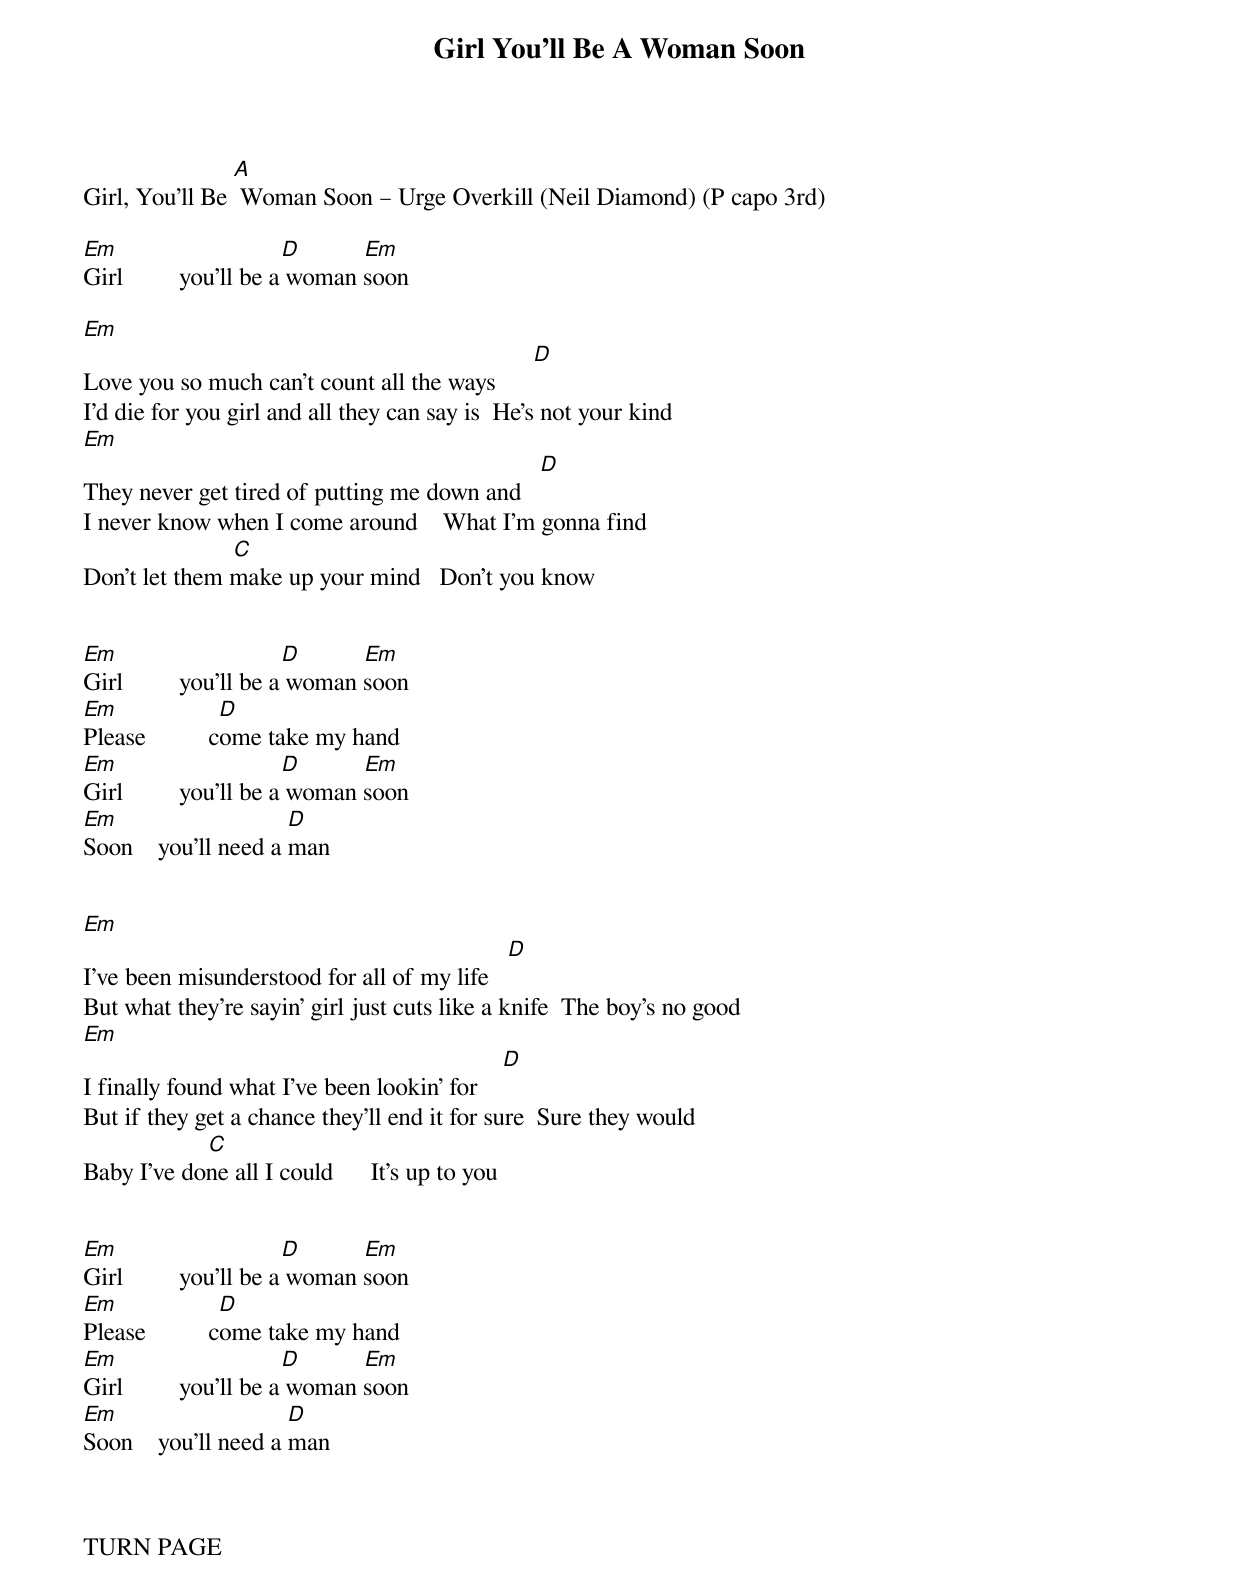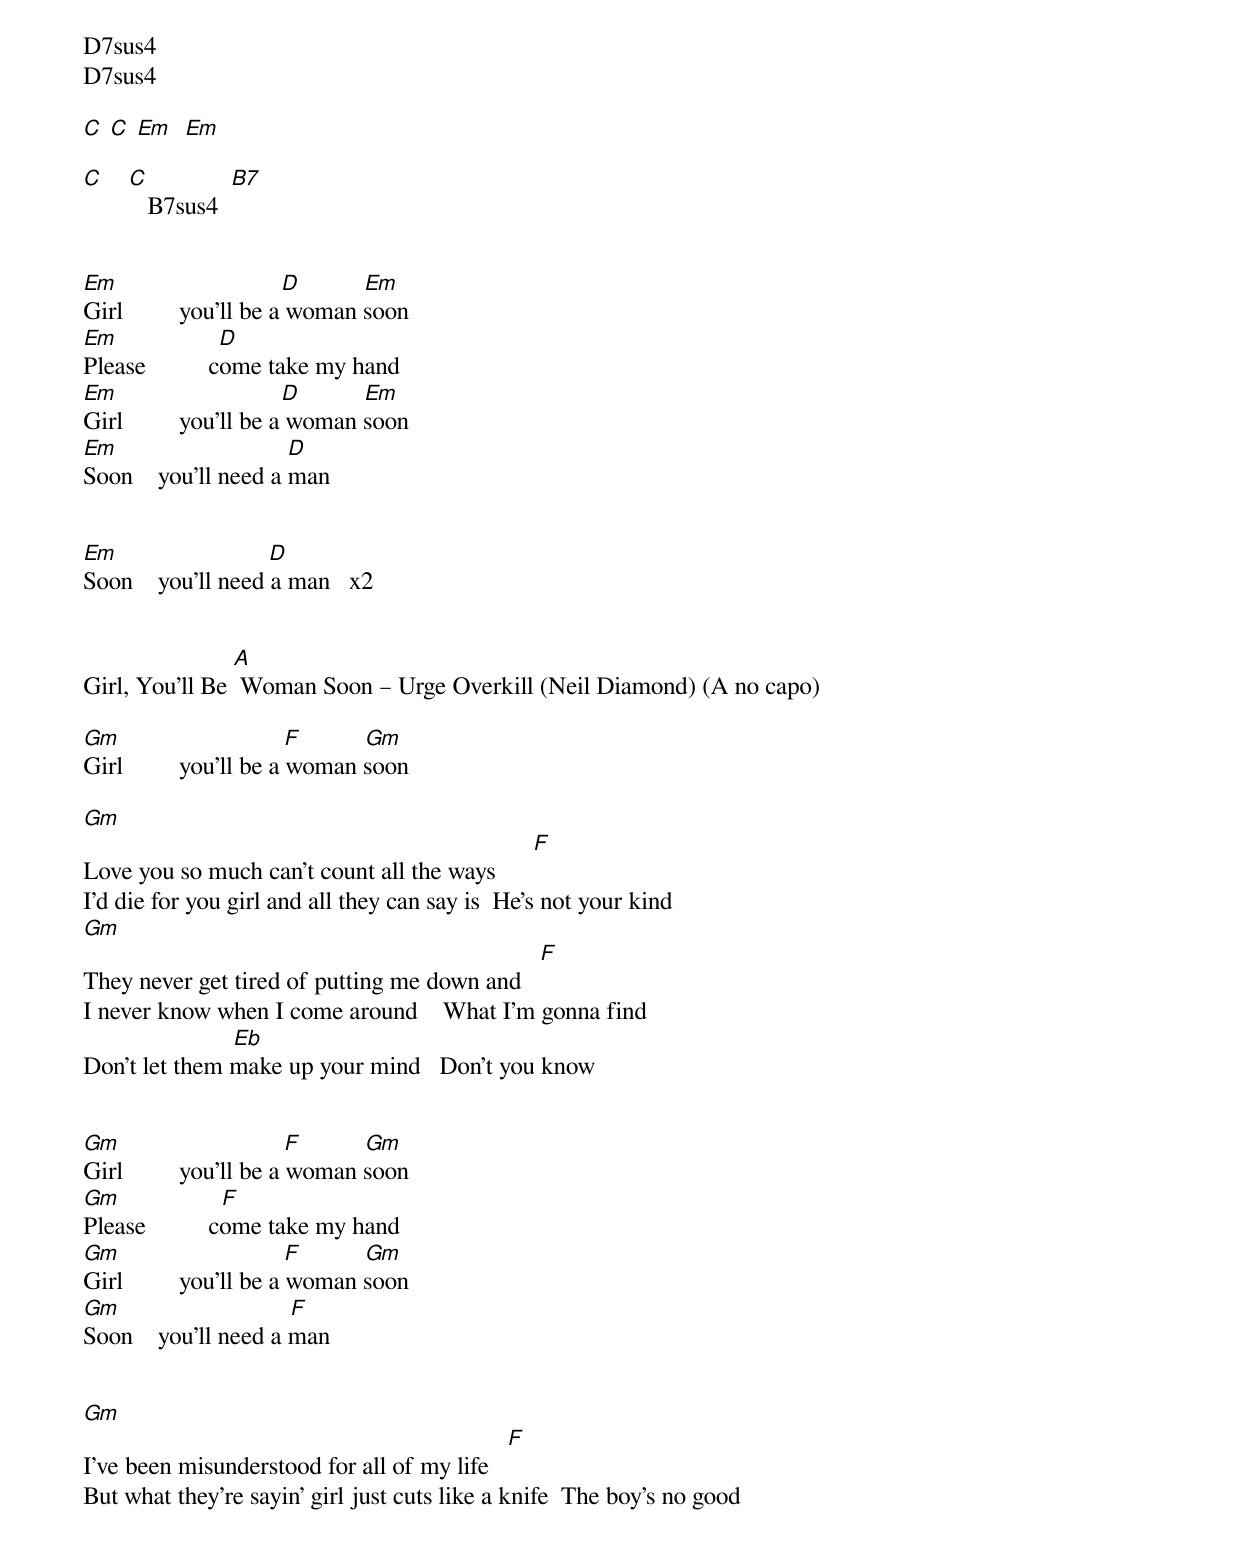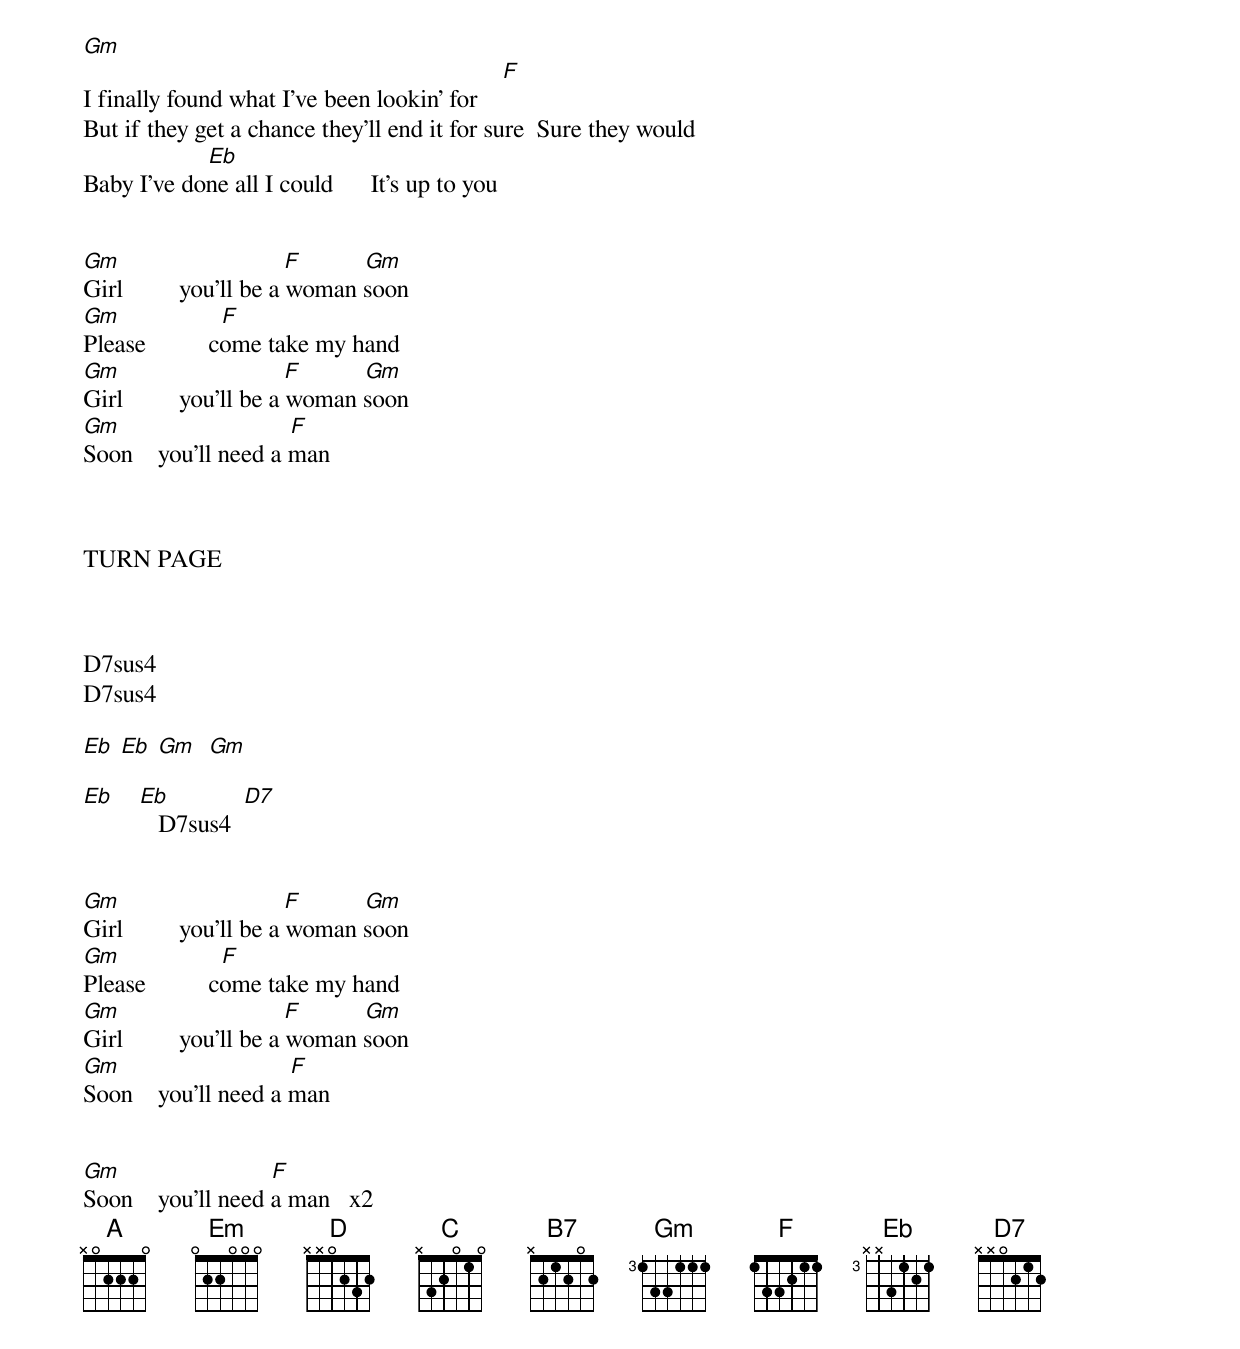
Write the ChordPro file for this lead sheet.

{title: Girl You'll Be A Woman Soon}
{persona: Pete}
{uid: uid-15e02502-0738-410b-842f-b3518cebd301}
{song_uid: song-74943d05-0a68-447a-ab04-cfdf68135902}


Girl, You’ll Be [A] Woman Soon – Urge Overkill (Neil Diamond) (P capo 3rd)

[Em]  		   		        	        [D]          [Em]
Girl      			you'll be a woman soon

[Em]
Love you so much can't count all the ways    		[D]
I'd die for you girl and all they can say is		He's not your kind
[Em]
They never get tired of putting me down and 		[D]
I never know when I come around 			What I'm gonna find
               	        [C]
Don't let them make up your mind			Don't you know


[Em]  		   		        	        [D]          [Em]
Girl      			you'll be a woman soon
[Em]    				        [D]
Please        		come take my hand
[Em]  		   		        	        [D]          [Em]
Girl      			you'll be a woman soon
[Em]   	             			   	   [D]
Soon				you'll need a man


[Em]
I've been misunderstood for all of my life			[D]
But what they're sayin' girl just cuts like a knife		The boy's no good
[Em]
I finally found what I've been lookin' for 			[D]
But if they get a chance they'll end it for sure		Sure they would
                    [C]
Baby I've done all I could 					It's up to you


[Em]  		   		        	        [D]          [Em]
Girl      			you'll be a woman soon
[Em]    				        [D]
Please        		come take my hand
[Em]  		   		        	        [D]          [Em]
Girl      			you'll be a woman soon
[Em]   	             			   	   [D]
Soon				you'll need a man



TURN PAGE



D7sus4
D7sus4

[C]	[C]	[Em]  [Em]

[C]   	[C]  	B7sus4  [B7]


[Em]  		   		        	        [D]          [Em]
Girl      			you'll be a woman soon
[Em]    				        [D]
Please        		come take my hand
[Em]  		   		        	        [D]          [Em]
Girl      			you'll be a woman soon
[Em]   	             			   	   [D]
Soon				you'll need a man


[Em]                 				   [D]
Soon				you'll need a man   x2


Girl, You’ll Be [A] Woman Soon – Urge Overkill (Neil Diamond) (A no capo)

[Gm]  		   		        	        [F]          [Gm]
Girl      			you'll be a woman soon

[Gm]
Love you so much can't count all the ways    		[F]
I'd die for you girl and all they can say is		He's not your kind
[Gm]
They never get tired of putting me down and 		[F]
I never know when I come around 			What I'm gonna find
               	        [Eb]
Don't let them make up your mind			Don't you know


[Gm]  		   		        	        [F]          [Gm]
Girl      			you'll be a woman soon
[Gm]    				        [F]
Please        		come take my hand
[Gm]  		   		        	        [F]          [Gm]
Girl      			you'll be a woman soon
[Gm]   	             			   	   [F]
Soon				you'll need a man


[Gm]
I've been misunderstood for all of my life			[F]
But what they're sayin' girl just cuts like a knife		The boy's no good
[Gm]
I finally found what I've been lookin' for 			[F]
But if they get a chance they'll end it for sure		Sure they would
                    [Eb]
Baby I've done all I could 					It's up to you


[Gm]  		   		        	        [F]          [Gm]
Girl      			you'll be a woman soon
[Gm]    				        [F]
Please        		come take my hand
[Gm]  		   		        	        [F]          [Gm]
Girl      			you'll be a woman soon
[Gm]   	             			   	   [F]
Soon				you'll need a man



TURN PAGE



D7sus4
D7sus4

[Eb]	[Eb]	[Gm]  [Gm]

[Eb]   	[Eb]  	D7sus4  [D7]


[Gm]  		   		        	        [F]          [Gm]
Girl      			you'll be a woman soon
[Gm]    				        [F]
Please        		come take my hand
[Gm]  		   		        	        [F]          [Gm]
Girl      			you'll be a woman soon
[Gm]   	             			   	   [F]
Soon				you'll need a man


[Gm]                 				   [F]
Soon				you'll need a man   x2
